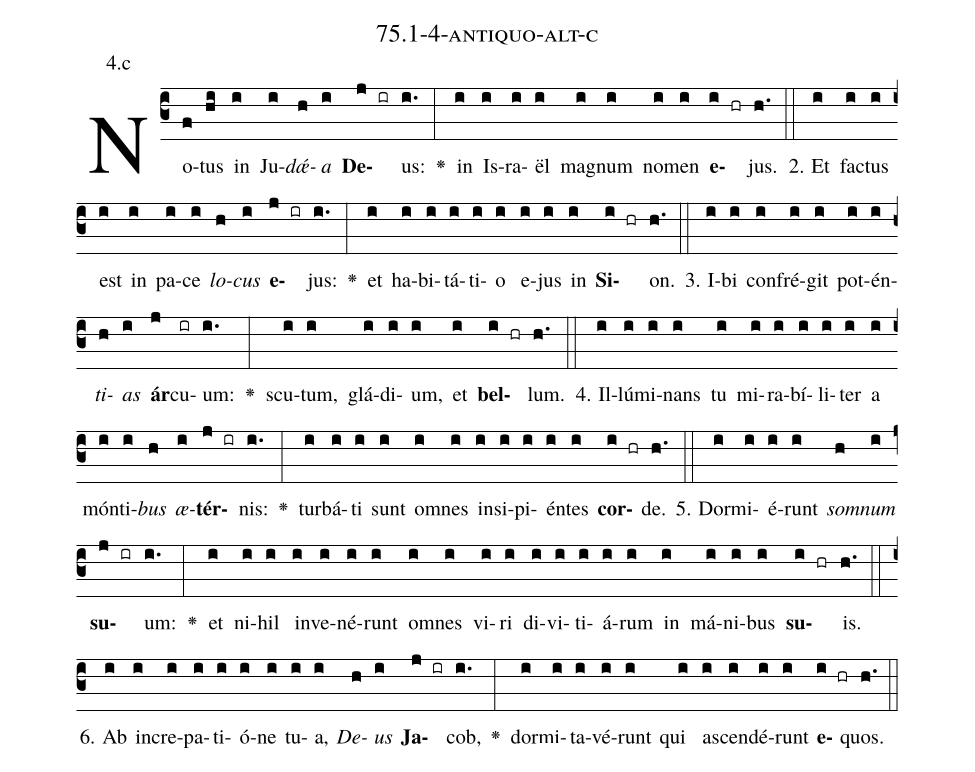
name: 75.1-4-antiquo-alt-c;
annotation: 4.c;
%%
(c3)No(f)tus(hi) in(i) Ju(i)<i>dǽ</i>(h)<i>a</i>(i) <b>De</b>(j ir)us:(i.) <v>\greheightstar</v>(:) in(i) Is(i)ra(i)ël(i) ma(i)gnum(i) no(i)men(i) <b>e</b>(i hr)jus.(h.) (::)
2. Et(i) fac(i)tus(i) est(i) in(i) pa(i)ce(i) <i>lo</i>(h)<i>cus</i>(i) <b>e</b>(j ir)jus:(i.) <v>\greheightstar</v>(:) et(i) ha(i)bi(i)tá(i)ti(i)o(i) e(i)jus(i) in(i) <b>Si</b>(i hr)on.(h.) (::)
3. I(i)bi(i) con(i)fré(i)git(i) pot(i)én(i)<i>ti</i>(h)<i>as</i>(i) <b>ár</b>(j)cu(ir)um:(i.) <v>\greheightstar</v>(:) scu(i)tum,(i) glá(i)di(i)um,(i) et(i) <b>bel</b>(i hr)lum.(h.) (::)
4. Il(i)lú(i)mi(i)nans(i) tu(i) mi(i)ra(i)bí(i)li(i)ter(i) a(i) món(i)ti(i)<i>bus</i>(h) <i>æ</i>(i)<b>tér</b>(j ir)nis:(i.) <v>\greheightstar</v>(:) tur(i)bá(i)ti(i) sunt(i) om(i)nes(i) in(i)si(i)pi(i)én(i)tes(i) <b>cor</b>(i hr)de.(h.) (::)
5. Dor(i)mi(i)é(i)runt(i) <i>som</i>(h)<i>num</i>(i) <b>su</b>(j ir)um:(i.) <v>\greheightstar</v>(:) et(i) ni(i)hil(i) in(i)ve(i)né(i)runt(i) om(i)nes(i) vi(i)ri(i) di(i)vi(i)ti(i)á(i)rum(i) in(i) má(i)ni(i)bus(i) <b>su</b>(i hr)is.(h.) (::)
6. Ab(i) in(i)cre(i)pa(i)ti(i)ó(i)ne(i) tu(i)a,(i) <i>De</i>(h)<i>us</i>(i) <b>Ja</b>(j ir)cob,(i.) <v>\greheightstar</v>(:) dor(i)mi(i)ta(i)vé(i)runt(i) qui(i) a(i)scen(i)dé(i)runt(i) <b>e</b>(i hr)quos.(h.) (::)
